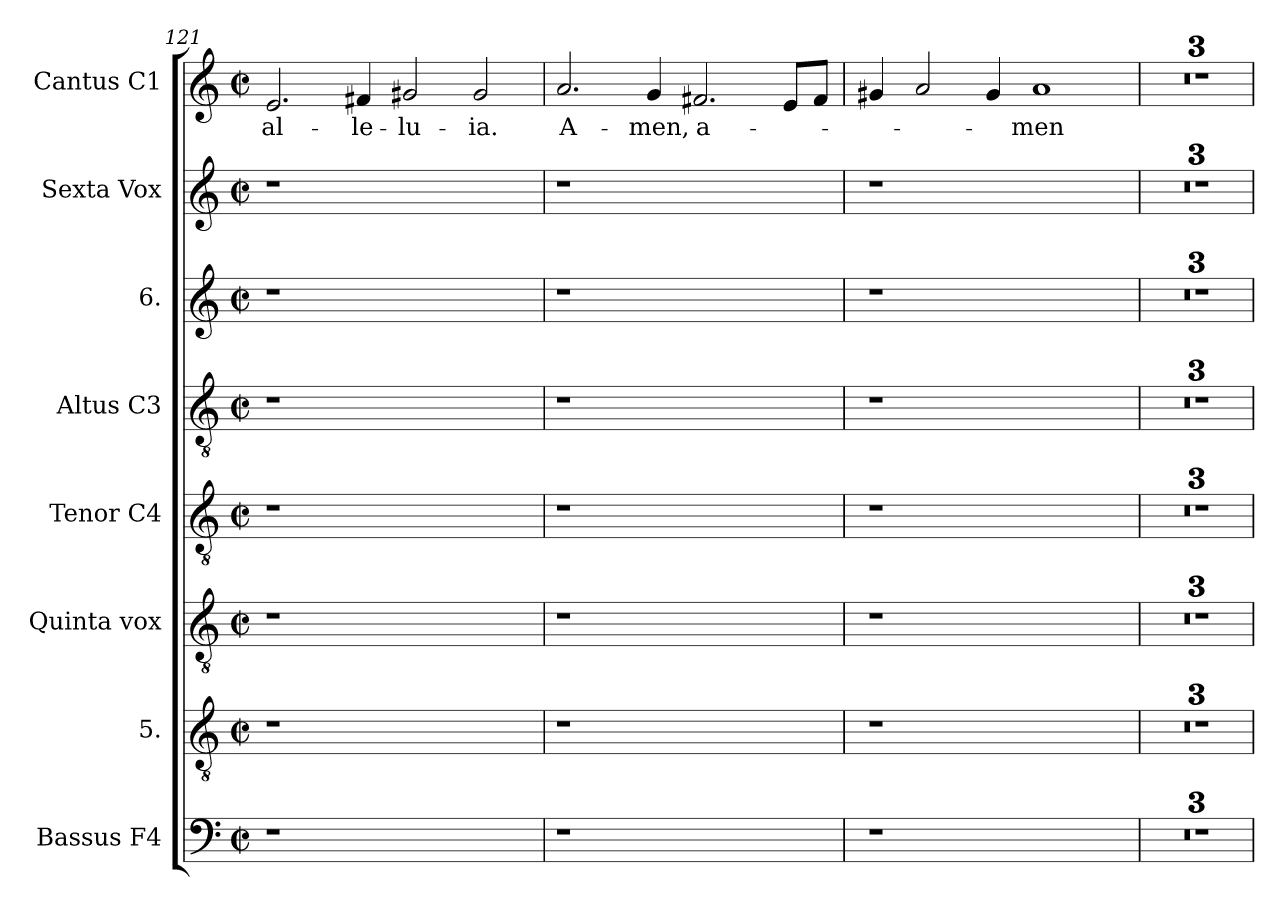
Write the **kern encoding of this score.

**kern	**kern	**kern	**kern	**kern	**kern	**kern	**kern	**text
*part8	*part7	*part6	*part5	*part4	*part3	*part2	*part1	*part1
*staff8	*staff7	*staff6	*staff5	*staff4	*staff3	*staff2	*staff1	*staff1
*I"Bassus F4	*I"5.	*I"Quinta vox	*I"Tenor C4	*I"Altus C3	*I"6.	*I"Sexta Vox	*I"Cantus C1	*
*I'B	*	*	*I'T	*I'A	*	*	*I'C	*
!!LO:PB:g=z
*clefF4	*clefGv2	*clefGv2	*clefGv2	*clefGv2	*clefG2	*clefG2	*clefG2	*
*k[]	*k[]	*k[]	*k[]	*k[]	*k[]	*k[]	*k[]	*
*C:	*C:	*C:	*C:	*C:	*C:	*C:	*C:	*
*M2/2	*M2/2	*M2/2	*M2/2	*M2/2	*M2/2	*M2/2	*M2/2	*
*met(c|)	*met(c|)	*met(c|)	*met(c|)	*met(c|)	*met(c|)	*met(c|)	*met(c|)	*
=121	=121	=121	=121	=121	=121	=121	=121	=121
!	!	!	!	!	!	!	!	!LO:LY:b
1r	1r	1r	1r	1r	1r	1r	2.e/	al-
!	!	!	!	!	!	!	!	!LO:LY:b
.	.	.	.	.	.	.	4f#X/	-le-
!	!	!	!	!	!	!	!	!LO:LY:b
1ryy	1ryy	1ryy	1ryy	1ryy	1ryy	1ryy	2g#X/	-lu-
!	!	!	!	!	!	!	!	!LO:LY:b
.	.	.	.	.	.	.	2g#/	-ia.
=122	=122	=122	=122	=122	=122	=122	=122	=122
!	!	!	!	!	!	!	!	!LO:LY:b
1r	1r	1r	1r	1r	1r	1r	2.a/	A-
!	!	!	!	!	!	!	!	!LO:LY:b
.	.	.	.	.	.	.	4g/	-men,
!	!	!	!	!	!	!	!	!LO:LY:b
1ryy	1ryy	1ryy	1ryy	1ryy	1ryy	1ryy	2.f#X/	a-
.	.	.	.	.	.	.	8e/L	.
.	.	.	.	.	.	.	8f#/J	.
=123	=123	=123	=123	=123	=123	=123	=123	=123
1r	1r	1r	1r	1r	1r	1r	4g#X/	.
.	.	.	.	.	.	.	2a/	.
.	.	.	.	.	.	.	4g#/	.
!	!	!	!	!	!	!	!	!LO:LY:b
1ryy	1ryy	1ryy	1ryy	1ryy	1ryy	1ryy	1a	-men
=124	=124	=124	=124	=124	=124	=124	=124	=124
1r	1r	1r	1r	1r	1r	1r	1r	.
=125	=125	=125	=125	=125	=125	=125	=125	=125
1r	1r	1r	1r	1r	1r	1r	1r	.
=126	=126	=126	=126	=126	=126	=126	=126	=126
1r	1r	1r	1r	1r	1r	1r	1r	.
=	=	=	=	=	=	=	=	=
*-	*-	*-	*-	*-	*-	*-	*-	*-
